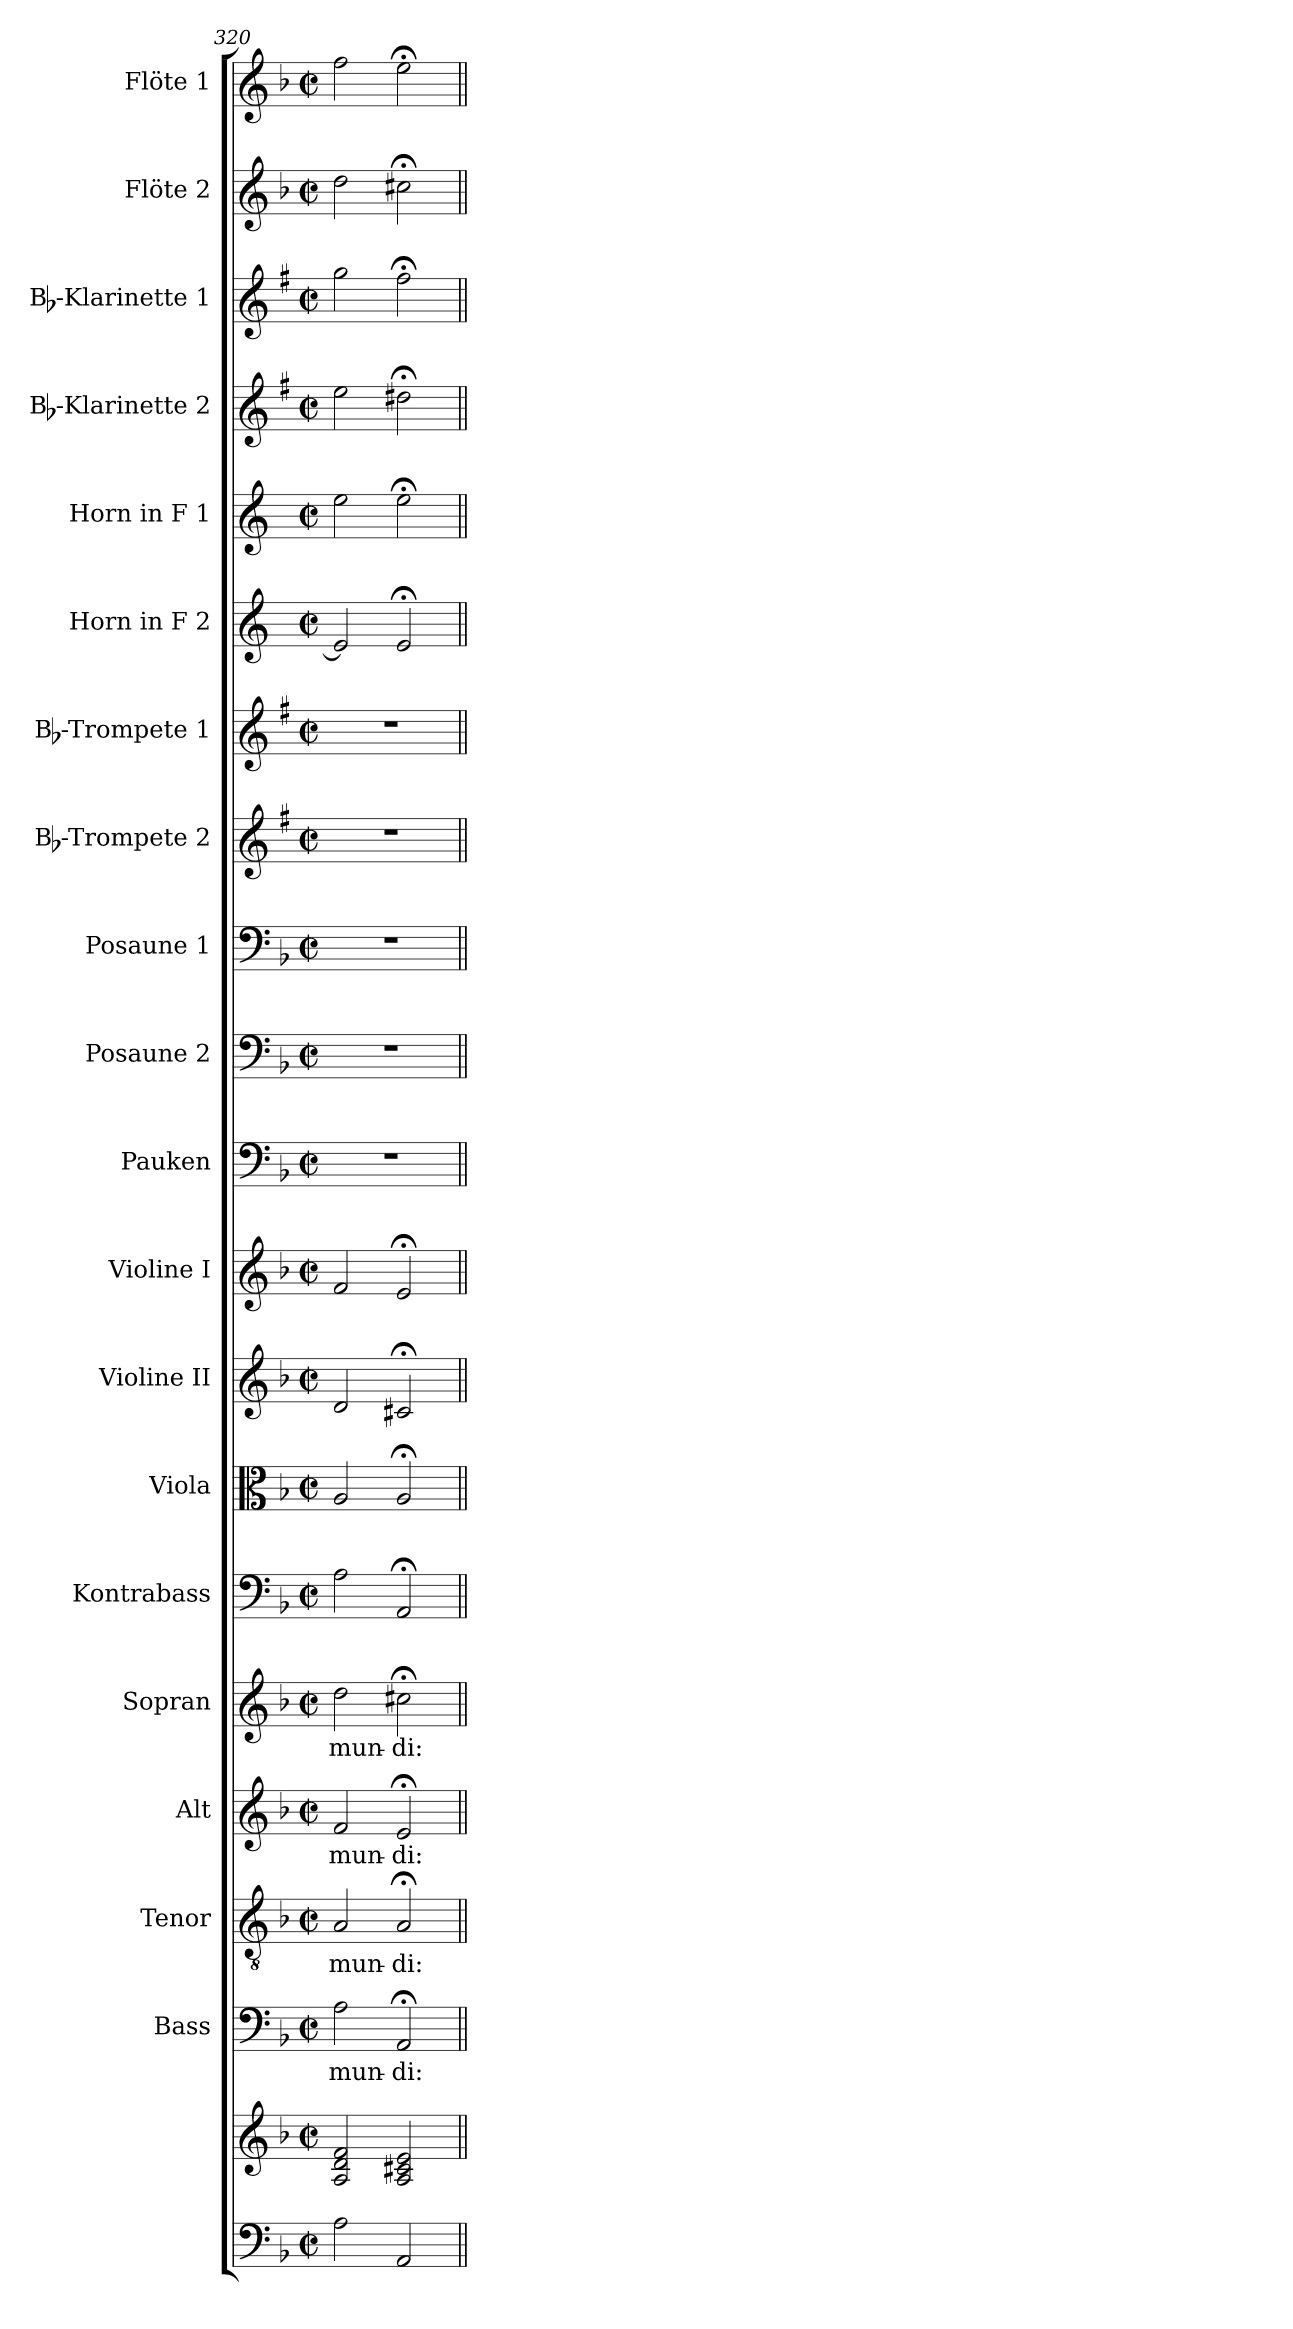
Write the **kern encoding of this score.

**kern	**kern	**kern	**text	**kern	**text	**kern	**text	**kern	**text	**kern	**kern	**kern	**kern	**kern	**kern	**kern	**kern	**kern	**kern	**kern	**kern	**kern	**kern	**kern
*part20	*part20	*part19	*part19	*part18	*part18	*part17	*part17	*part16	*part16	*part15	*part14	*part13	*part12	*part11	*part10	*part9	*part8	*part7	*part6	*part5	*part4	*part3	*part2	*part1
*staff21	*staff20	*staff19	*staff19	*staff18	*staff18	*staff17	*staff17	*staff16	*staff16	*staff15	*staff14	*staff13	*staff12	*staff11	*staff10	*staff9	*staff8	*staff7	*staff6	*staff5	*staff4	*staff3	*staff2	*staff1
*	*	*I"Bass	*	*I"Tenor	*	*I"Alt	*	*I"Sopran	*	*I"Kontrabass	*I"Viola	*I"Violine II	*I"Violine I	*I"Pauken	*I"Posaune 2	*I"Posaune 1	*I"Bb-Trompete 2	*I"Bb-Trompete 1	*I"Horn in F 2	*I"Horn in F 1	*I"Bb-Klarinette 2	*I"Bb-Klarinette 1	*I"Flöte 2	*I"Flöte 1
*	*	*I'B.	*	*I'T.	*	*I'A.	*	*I'S.	*	*I'Kb.	*I'Vla.	*I'Vl. II	*I'Vl. I	*I'Pk.	*I'Pos. 2	*I'Pos. 1	*I'Bb Trp. 2	*I'Bb Trp. 1	*	*	*I'Bb Kl. 2	*I'Bb Kl. 1	*I'Fl. 2	*I'Fl. 1
*clefF4	*clefG2	*clefF4	*	*clefGv2	*	*clefG2	*	*clefG2	*	*clefF4	*clefC3	*clefG2	*clefG2	*clefF4	*clefF4	*clefF4	*clefG2	*clefG2	*clefG2	*clefG2	*clefG2	*clefG2	*clefG2	*clefG2
*	*	*	*	*	*	*	*	*	*	*ITrd7c12	*	*	*	*	*	*	*ITrd1c2	*ITrd1c2	*ITrd4c7	*ITrd4c7	*ITrd1c2	*ITrd1c2	*	*
*k[b-]	*k[b-]	*k[b-]	*	*k[b-]	*	*k[b-]	*	*k[b-]	*	*k[b-]	*k[b-]	*k[b-]	*k[b-]	*k[b-]	*k[b-]	*k[b-]	*k[b-]	*k[b-]	*k[b-]	*k[b-]	*k[b-]	*k[b-]	*k[b-]	*k[b-]
*F:	*F:	*F:	*	*F:	*	*F:	*	*F:	*	*F:	*F:	*F:	*F:	*F:	*F:	*F:	*F:	*F:	*F:	*F:	*F:	*F:	*F:	*F:
*M2/2	*M2/2	*M2/2	*	*M2/2	*	*M2/2	*	*M2/2	*	*M2/2	*M2/2	*M2/2	*M2/2	*M2/2	*M2/2	*M2/2	*M2/2	*M2/2	*M2/2	*M2/2	*M2/2	*M2/2	*M2/2	*M2/2
*met(c|)	*met(c|)	*met(c|)	*	*met(c|)	*	*met(c|)	*	*met(c|)	*	*met(c|)	*met(c|)	*met(c|)	*met(c|)	*met(c|)	*met(c|)	*met(c|)	*met(c|)	*met(c|)	*met(c|)	*met(c|)	*met(c|)	*met(c|)	*met(c|)	*met(c|)
=320	=320	=320	=320	=320	=320	=320	=320	=320	=320	=320	=320	=320	=320	=320	=320	=320	=320	=320	=320	=320	=320	=320	=320	=320
!	!	!	!LO:LY:b	!	!LO:LY:b	!	!LO:LY:b	!	!LO:LY:b	!	!	!	!	!	!	!	!	!	!	!	!	!	!	!
2A\	2A/ 2d/ 2f/	2A\	mun-	2A/	mun-	2f/	mun-	2dd\	mun-	2AA\	2A/	2d/	2f/	1r	1r	1r	1r	1r	2A/]	2a\	2dd\	2ff\	2dd\	2ff\
!	!	!	!LO:LY:b	!	!LO:LY:b	!	!LO:LY:b	!	!LO:LY:b	!	!	!	!	!	!	!	!	!	!	!	!	!	!	!
2AA/	2A/ 2c#X/ 2e/	2AA;</	-di:	2A;</	-di:	2e;</	-di:	2cc#X;<\	-di:	2AAA;</	2A;</	2c#X;</	2e;</	.	.	.	.	.	2A;</	2a;<\	2cc#X;<\	2ee;<\	2cc#X;<\	2ee;<\
=||	=||	=||	=||	=||	=||	=||	=||	=||	=||	=||	=||	=||	=||	=||	=||	=||	=||	=||	=||	=||	=||	=||	=||	=||
*-	*-	*-	*-	*-	*-	*-	*-	*-	*-	*-	*-	*-	*-	*-	*-	*-	*-	*-	*-	*-	*-	*-	*-	*-
